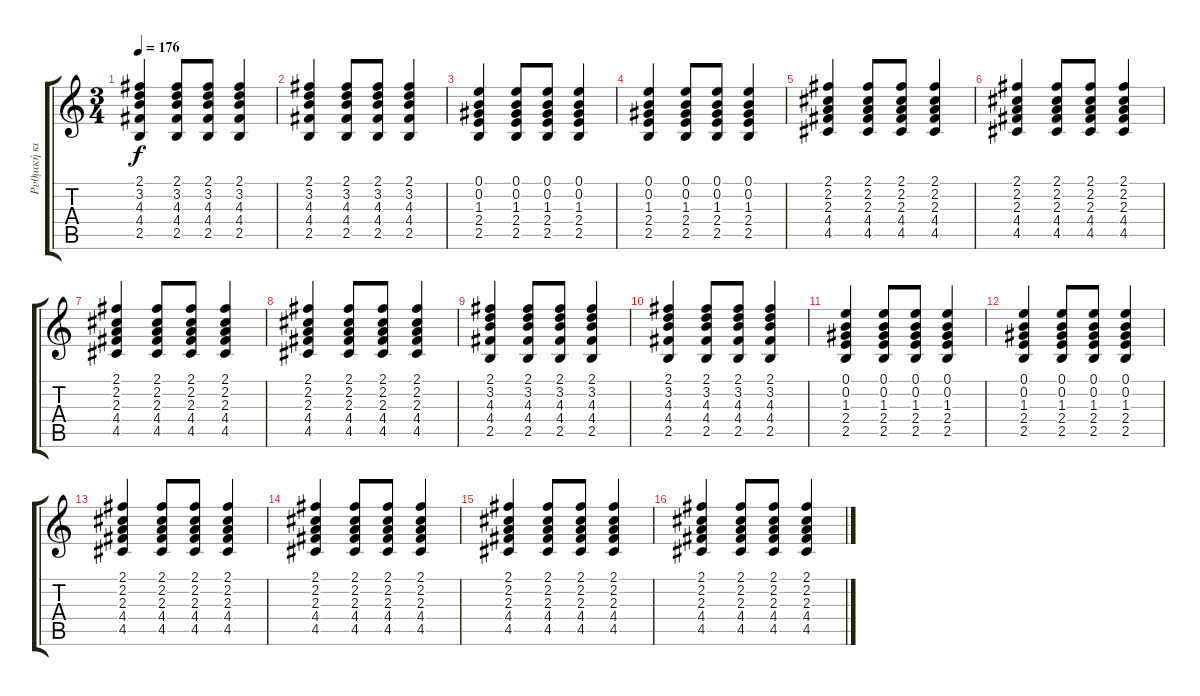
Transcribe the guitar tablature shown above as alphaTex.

\track ("Ρυθμική κιθάρα" "Ρυθμική κι") {instrument acousticguitarsteel}
\staff {score tabs}
\tuning (E4 B3 G3 D3 A2 E2) {hide}
\ts (3 4)
\tempo 176
\clef g2
\ks c
(2.1 3.2 4.3 4.4 2.5).4{dy f} (2.1 3.2 4.3 4.4 2.5).8 (2.1 3.2 4.3 4.4 2.5).8 (2.1 3.2 4.3 4.4 2.5).4 |
(2.1 3.2 4.3 4.4 2.5).4 (2.1 3.2 4.3 4.4 2.5).8 (2.1 3.2 4.3 4.4 2.5).8 (2.1 3.2 4.3 4.4 2.5).4 |
(0.1 0.2 1.3 2.4 2.5).4 (0.1 0.2 1.3 2.4 2.5).8 (0.1 0.2 1.3 2.4 2.5).8 (0.1 0.2 1.3 2.4 2.5).4 |
(0.1 0.2 1.3 2.4 2.5).4 (0.1 0.2 1.3 2.4 2.5).8 (0.1 0.2 1.3 2.4 2.5).8 (0.1 0.2 1.3 2.4 2.5).4 |
(2.1 2.2 2.3 4.4 4.5).4 (2.1 2.2 2.3 4.4 4.5).8 (2.1 2.2 2.3 4.4 4.5).8 (2.1 2.2 2.3 4.4 4.5).4 |
(2.1 2.2 2.3 4.4 4.5).4 (2.1 2.2 2.3 4.4 4.5).8 (2.1 2.2 2.3 4.4 4.5).8 (2.1 2.2 2.3 4.4 4.5).4 |
(2.1 2.2 2.3 4.4 4.5).4 (2.1 2.2 2.3 4.4 4.5).8 (2.1 2.2 2.3 4.4 4.5).8 (2.1 2.2 2.3 4.4 4.5).4 |
(2.1 2.2 2.3 4.4 4.5).4 (2.1 2.2 2.3 4.4 4.5).8 (2.1 2.2 2.3 4.4 4.5).8 (2.1 2.2 2.3 4.4 4.5).4 |
(2.1 3.2 4.3 4.4 2.5).4 (2.1 3.2 4.3 4.4 2.5).8 (2.1 3.2 4.3 4.4 2.5).8 (2.1 3.2 4.3 4.4 2.5).4 |
(2.1 3.2 4.3 4.4 2.5).4 (2.1 3.2 4.3 4.4 2.5).8 (2.1 3.2 4.3 4.4 2.5).8 (2.1 3.2 4.3 4.4 2.5).4 |
(0.1 0.2 1.3 2.4 2.5).4 (0.1 0.2 1.3 2.4 2.5).8 (0.1 0.2 1.3 2.4 2.5).8 (0.1 0.2 1.3 2.4 2.5).4 |
(0.1 0.2 1.3 2.4 2.5).4 (0.1 0.2 1.3 2.4 2.5).8 (0.1 0.2 1.3 2.4 2.5).8 (0.1 0.2 1.3 2.4 2.5).4 |
(2.1 2.2 2.3 4.4 4.5).4 (2.1 2.2 2.3 4.4 4.5).8 (2.1 2.2 2.3 4.4 4.5).8 (2.1 2.2 2.3 4.4 4.5).4 |
(2.1 2.2 2.3 4.4 4.5).4 (2.1 2.2 2.3 4.4 4.5).8 (2.1 2.2 2.3 4.4 4.5).8 (2.1 2.2 2.3 4.4 4.5).4 |
(2.1 2.2 2.3 4.4 4.5).4 (2.1 2.2 2.3 4.4 4.5).8 (2.1 2.2 2.3 4.4 4.5).8 (2.1 2.2 2.3 4.4 4.5).4 |
(2.1 2.2 2.3 4.4 4.5).4 (2.1 2.2 2.3 4.4 4.5).8 (2.1 2.2 2.3 4.4 4.5).8 (2.1 2.2 2.3 4.4 4.5).4
